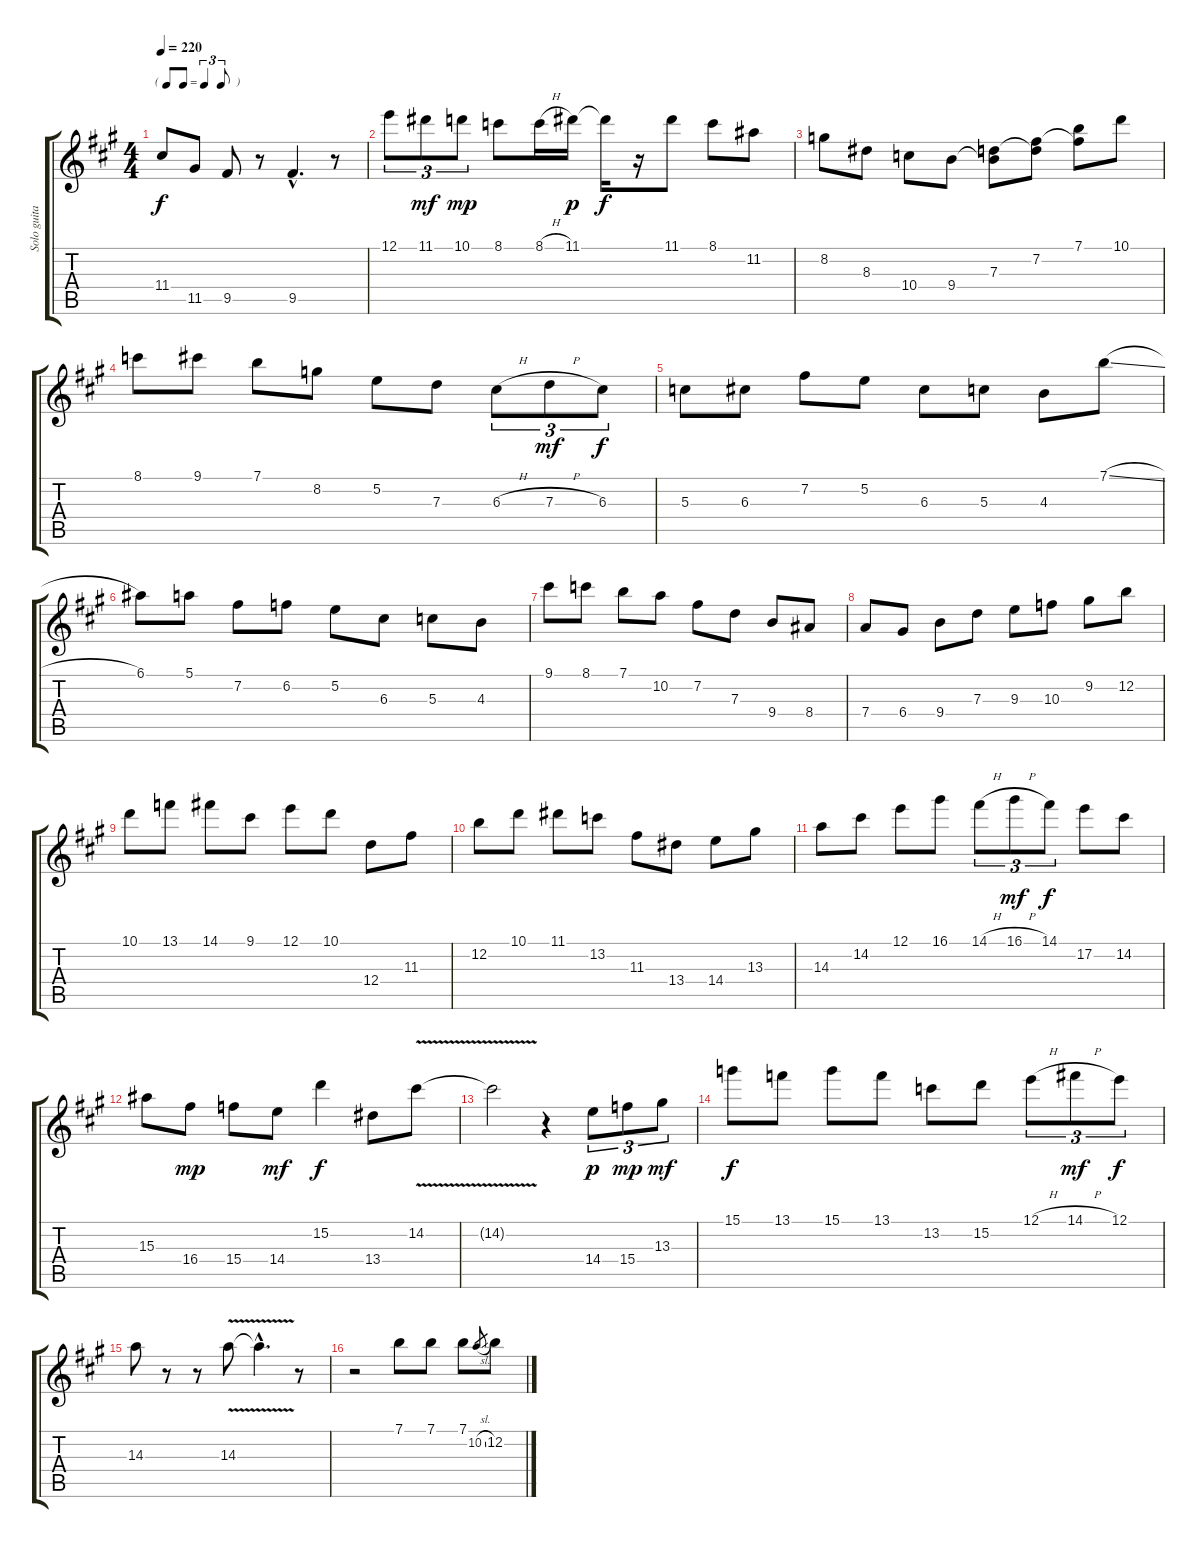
\track ("Solo guitar" "Solo guita") {instrument acousticguitarsteel}
\staff {score tabs}
\tuning (E4 B3 G3 D3 A2 E2) {hide}
\ts (4 4)
\tf triplet8th
\tempo 220
\clef g2
\ks a
11.4.8{dy f} 11.5.8 9.5.8 r.8 9.5{hac}.4{d} r.8 |
12.1.8{tu (3 2)} 11.1.8{tu (3 2) dy mf} 10.1.8{tu (3 2) dy mp} 8.1.8 8.1{h}.16 11.1.16{dy p} 11.1{t}.16{dy f} r.16 11.1.8 8.1.8 11.2.8 |
8.2.8 8.3.8 10.4.8 9.4.8 (7.3 9.4{t}).8 (7.2 7.3{t}).8 (7.1 7.2{t}).8 10.1.8 |
8.1.8 9.1.8 7.1.8 8.2.8 5.2.8 7.3.8 6.3{h}.8{tu (3 2)} 7.3{h}.8{tu (3 2) dy mf} 6.3.8{tu (3 2) dy f} |
5.3.8 6.3.8 7.2.8 5.2.8 6.3.8 5.3.8 4.3.8 7.1{sl}.8 |
6.1.8 5.1.8 7.2.8 6.2.8 5.2.8 6.3.8 5.3.8 4.3.8 |
9.1.8 8.1.8 7.1.8 10.2.8 7.2.8 7.3.8 9.4.8 8.4.8 |
7.4.8 6.4.8 9.4.8 7.3.8 9.3.8 10.3.8 9.2.8 12.2.8 |
10.1.8 13.1.8 14.1.8 9.1.8 12.1.8 10.1.8 12.4.8 11.3.8 |
12.2.8 10.1.8 11.1.8 13.2.8 11.3.8 13.4.8 14.4.8 13.3.8 |
14.3.8 14.2.8 12.1.8 16.1.8 14.1{h}.8{tu (3 2)} 16.1{h}.8{tu (3 2) dy mf} 14.1.8{tu (3 2) dy f} 17.2.8 14.2.8 |
15.3.8 16.4.8{dy mp} 15.4.8 14.4.8{dy mf} 15.2.4{dy f} 13.4.8 14.2{v}.8 |
14.2{t}.2 r.4 14.4.8{tu (3 2) dy p} 15.4.8{tu (3 2) dy mp} 13.3.8{tu (3 2) dy mf} |
15.1.8{dy f} 13.1.8 15.1.8 13.1.8 13.2.8 15.2.8 12.1{h}.8{tu (3 2)} 14.1{h}.8{tu (3 2) dy mf} 12.1.8{tu (3 2) dy f} |
14.3.8 r.8 r.8 14.3{v}.8 14.3{hac t}.4{d} r.8 |
r.2 7.1.8 7.1.8 7.1.8 10.2{sl}.8{gr} 12.2.8
